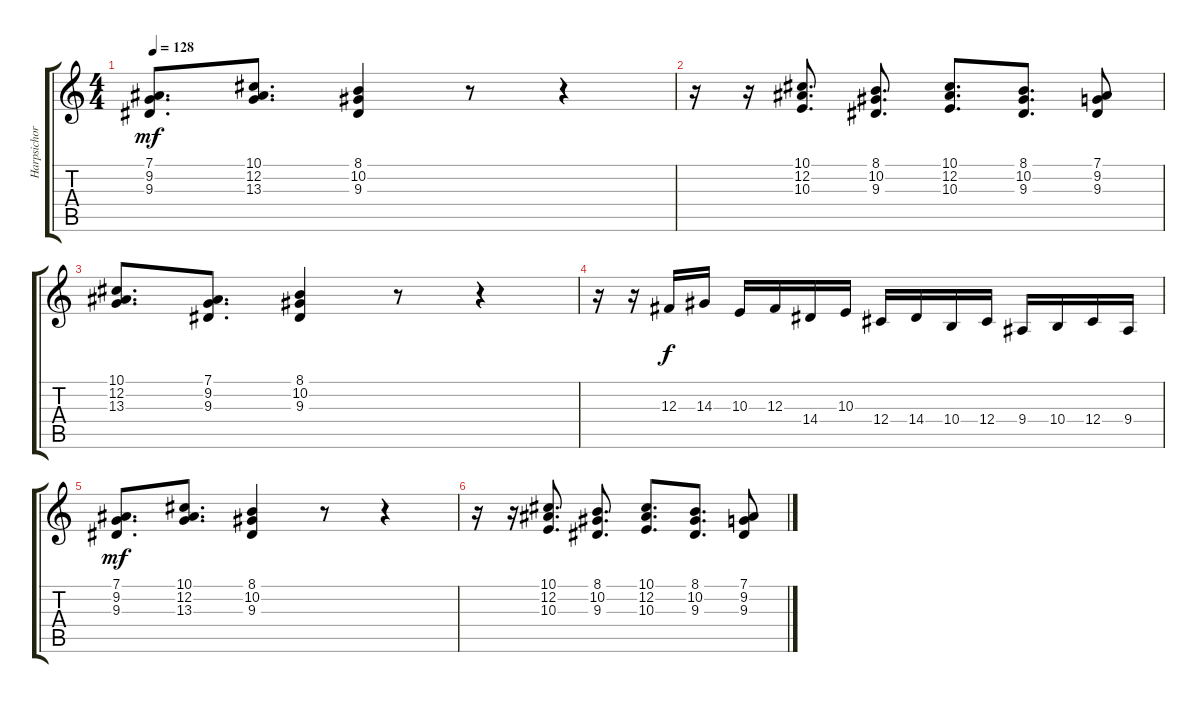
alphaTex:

\track ("Harpsichord" "Harpsichor") {instrument harpsichord}
\staff {score tabs}
\tuning (Eb4 Bb3 Gb3 Db3 Ab2 Eb2) {hide}
\ts (4 4)
\tempo 128
\clef g2
\ks c
(7.1 9.2 9.3).8{d dy mf} (10.1 12.2 13.3).8{d} (8.1 10.2 9.3).4 r.8 r.4 |
r.16 r.16 (10.1 12.2 10.3).8{d} (8.1 10.2 9.3).8{d} (10.1 12.2 10.3).8{d} (8.1 10.2 9.3).8{d} (7.1 9.2 9.3).8 |
(10.1 12.2 13.3).8{d} (7.1 9.2 9.3).8{d} (8.1 10.2 9.3).4 r.8 r.4 |
r.16 r.16 12.3.16{dy f} 14.3.16 10.3.16 12.3.16 14.4.16 10.3.16 12.4.16 14.4.16 10.4.16 12.4.16 9.4.16 10.4.16 12.4.16 9.4.16 |
(7.1 9.2 9.3).8{d dy mf} (10.1 12.2 13.3).8{d} (8.1 10.2 9.3).4 r.8 r.4 |
r.16 r.16 (10.1 12.2 10.3).8{d} (8.1 10.2 9.3).8{d} (10.1 12.2 10.3).8{d} (8.1 10.2 9.3).8{d} (7.1 9.2 9.3).8
